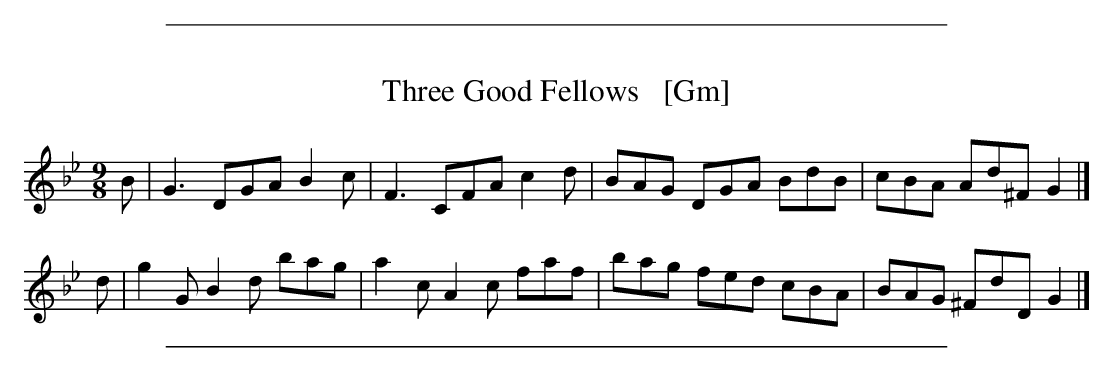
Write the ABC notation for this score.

X:1
T: Three Good Fellows   [Gm]
M: 9/8
L: 1/8
K: Gm
B | G3 DGA B2c | F3 CFA c2d | BAG DGA BdB | cBA Ad^F G2 |]
d | g2G B2d bag | a2c A2c faf | bag fed cBA | BAG ^FdD G2 |]
